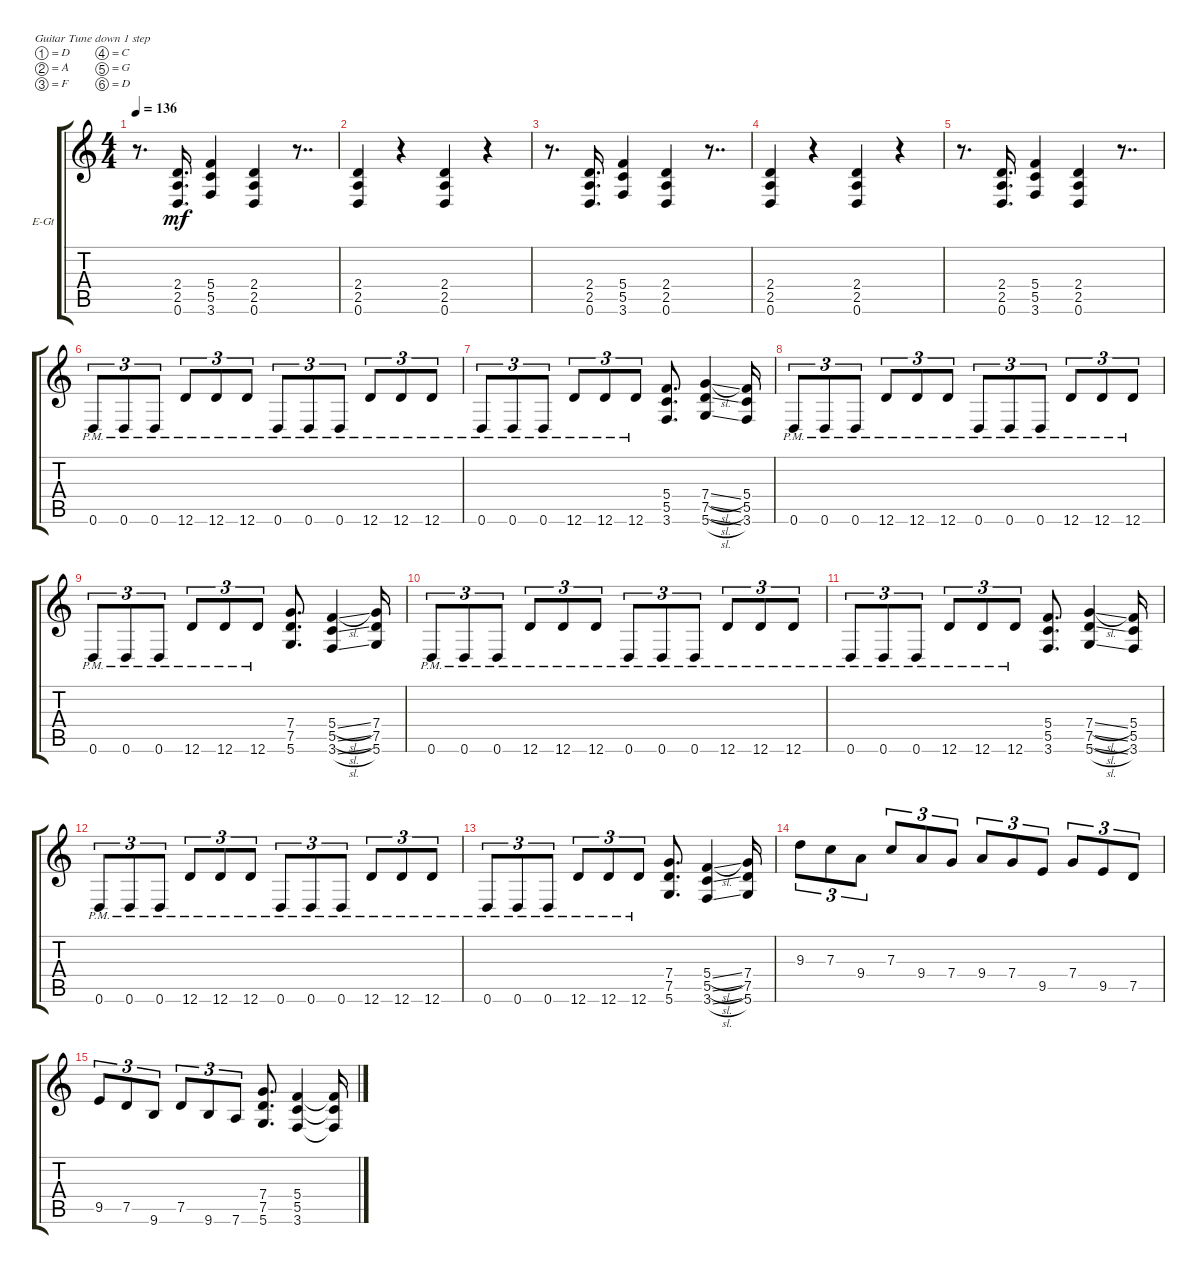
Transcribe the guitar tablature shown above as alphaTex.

\defaultSystemsLayout 4
\bracketExtendMode groupsimilarinstruments
\firstSystemTrackNameOrientation horizontal
\otherSystemsTrackNameOrientation horizontal
\track ("Electric Guitar" "E-Gt") {instrument distortionguitar}
\staff {score tabs}
\tuning (D4 A3 F3 C3 G2 D2)
\ts (4 4)
\tempo 136
\clef g2
\ks c
r.8{d dy mf} (0.6 2.5 2.4).16{d} (3.6 5.5 5.4).4 (0.6 2.5 2.4).4 r.8{dd} |
(0.6 2.5 2.4).4 r.4 (0.6 2.5 2.4).4 r.4 |
r.8{d} (0.6 2.5 2.4).16{d} (3.6 5.5 5.4).4 (0.6 2.5 2.4).4 r.8{dd} |
(0.6 2.5 2.4).4 r.4 (0.6 2.5 2.4).4 r.4 |
r.8{d} (0.6 2.5 2.4).16{d} (3.6 5.5 5.4).4 (0.6 2.5 2.4).4 r.8{dd} |
0.6{pm}.8{tu (3 2)} 0.6{pm}.8{tu (3 2)} 0.6{pm}.8{tu (3 2)} 12.6{pm}.8{tu (3 2)} 12.6{pm}.8{tu (3 2)} 12.6{pm}.8{tu (3 2)} 0.6{pm}.8{tu (3 2)} 0.6{pm}.8{tu (3 2)} 0.6{pm}.8{tu (3 2)} 12.6{pm}.8{tu (3 2)} 12.6{pm}.8{tu (3 2)} 12.6{pm}.8{tu (3 2)} |
0.6{pm}.8{tu (3 2)} 0.6{pm}.8{tu (3 2)} 0.6{pm}.8{tu (3 2)} 12.6{pm}.8{tu (3 2)} 12.6{pm}.8{tu (3 2)} 12.6{pm}.8{tu (3 2)} (3.6 5.5 5.4).8{d} (5.6{sl} 7.5{sl} 7.4{sl}).4 (3.6 5.5 5.4).16 |
0.6{pm}.8{tu (3 2)} 0.6{pm}.8{tu (3 2)} 0.6{pm}.8{tu (3 2)} 12.6{pm}.8{tu (3 2)} 12.6{pm}.8{tu (3 2)} 12.6{pm}.8{tu (3 2)} 0.6{pm}.8{tu (3 2)} 0.6{pm}.8{tu (3 2)} 0.6{pm}.8{tu (3 2)} 12.6{pm}.8{tu (3 2)} 12.6{pm}.8{tu (3 2)} 12.6{pm}.8{tu (3 2)} |
0.6{pm}.8{tu (3 2)} 0.6{pm}.8{tu (3 2)} 0.6{pm}.8{tu (3 2)} 12.6{pm}.8{tu (3 2)} 12.6{pm}.8{tu (3 2)} 12.6{pm}.8{tu (3 2)} (5.6 7.5 7.4).8{d} (3.6{sl} 5.5{sl} 5.4{sl}).4 (5.6 7.5 7.4).16 |
0.6{pm}.8{tu (3 2)} 0.6{pm}.8{tu (3 2)} 0.6{pm}.8{tu (3 2)} 12.6{pm}.8{tu (3 2)} 12.6{pm}.8{tu (3 2)} 12.6{pm}.8{tu (3 2)} 0.6{pm}.8{tu (3 2)} 0.6{pm}.8{tu (3 2)} 0.6{pm}.8{tu (3 2)} 12.6{pm}.8{tu (3 2)} 12.6{pm}.8{tu (3 2)} 12.6{pm}.8{tu (3 2)} |
0.6{pm}.8{tu (3 2)} 0.6{pm}.8{tu (3 2)} 0.6{pm}.8{tu (3 2)} 12.6{pm}.8{tu (3 2)} 12.6{pm}.8{tu (3 2)} 12.6{pm}.8{tu (3 2)} (3.6 5.5 5.4).8{d} (5.6{sl} 7.5{sl} 7.4{sl}).4 (3.6 5.5 5.4).16 |
0.6{pm}.8{tu (3 2)} 0.6{pm}.8{tu (3 2)} 0.6{pm}.8{tu (3 2)} 12.6{pm}.8{tu (3 2)} 12.6{pm}.8{tu (3 2)} 12.6{pm}.8{tu (3 2)} 0.6{pm}.8{tu (3 2)} 0.6{pm}.8{tu (3 2)} 0.6{pm}.8{tu (3 2)} 12.6{pm}.8{tu (3 2)} 12.6{pm}.8{tu (3 2)} 12.6{pm}.8{tu (3 2)} |
0.6{pm}.8{tu (3 2)} 0.6{pm}.8{tu (3 2)} 0.6{pm}.8{tu (3 2)} 12.6{pm}.8{tu (3 2)} 12.6{pm}.8{tu (3 2)} 12.6{pm}.8{tu (3 2)} (5.6 7.5 7.4).8{d} (3.6{sl} 5.5{sl} 5.4{sl}).4 (5.6 7.5 7.4).16 |
9.3.8{tu (3 2)} 7.3.8{tu (3 2)} 9.4.8{tu (3 2)} 7.3.8{tu (3 2)} 9.4.8{tu (3 2)} 7.4.8{tu (3 2)} 9.4.8{tu (3 2)} 7.4.8{tu (3 2)} 9.5.8{tu (3 2)} 7.4.8{tu (3 2)} 9.5.8{tu (3 2)} 7.5.8{tu (3 2)} |
9.5.8{tu (3 2)} 7.5.8{tu (3 2)} 9.6.8{tu (3 2)} 7.5.8{tu (3 2)} 9.6.8{tu (3 2)} 7.6.8{tu (3 2)} (5.6 7.5 7.4).8{d} (5.4 5.5 3.6).4 (5.4{t} 5.5{t} 3.6{t}).16
